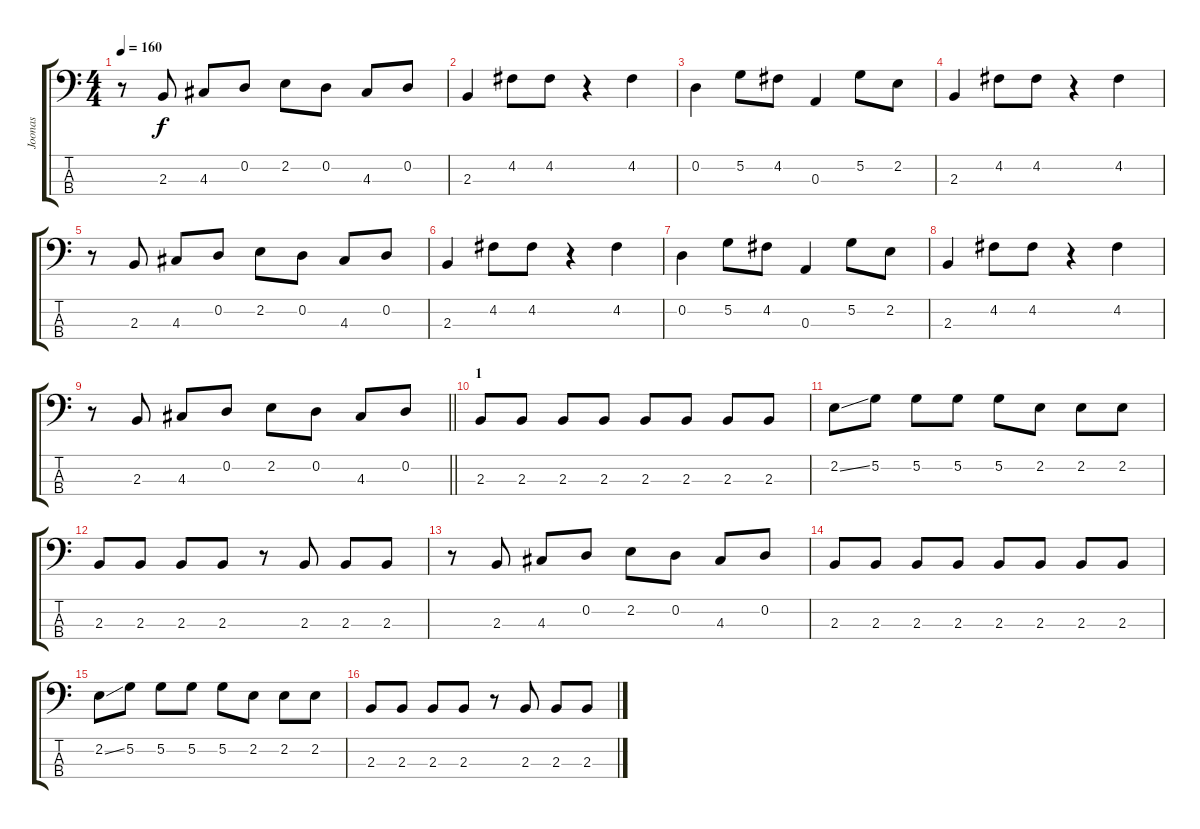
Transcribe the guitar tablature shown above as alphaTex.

\track ("Joonas" "Joonas") {instrument electricbasspick}
\staff {score tabs}
\tuning (G2 D2 A1 E1) {hide}
\ts (4 4)
\tempo 160
\clef f4
\ks c
r.8{dy f} 2.3.8 4.3.8 0.2.8 2.2.8 0.2.8 4.3.8 0.2.8 |
2.3.4 4.2.8 4.2.8 r.4 4.2.4 |
0.2.4 5.2.8 4.2.8 0.3.4 5.2.8 2.2.8 |
2.3.4 4.2.8 4.2.8 r.4 4.2.4 |
r.8 2.3.8 4.3.8 0.2.8 2.2.8 0.2.8 4.3.8 0.2.8 |
2.3.4 4.2.8 4.2.8 r.4 4.2.4 |
0.2.4 5.2.8 4.2.8 0.3.4 5.2.8 2.2.8 |
2.3.4 4.2.8 4.2.8 r.4 4.2.4 |
\barLineRight lightlight
r.8 2.3.8 4.3.8 0.2.8 2.2.8 0.2.8 4.3.8 0.2.8 |
\section ("" "1")
2.3.8 2.3.8 2.3.8 2.3.8 2.3.8 2.3.8 2.3.8 2.3.8 |
2.2{ss}.8 5.2.8 5.2.8 5.2.8 5.2.8 2.2.8 2.2.8 2.2.8 |
2.3.8 2.3.8 2.3.8 2.3.8 r.8 2.3.8 2.3.8 2.3.8 |
r.8 2.3.8 4.3.8 0.2.8 2.2.8 0.2.8 4.3.8 0.2.8 |
2.3.8 2.3.8 2.3.8 2.3.8 2.3.8 2.3.8 2.3.8 2.3.8 |
2.2{ss}.8 5.2.8 5.2.8 5.2.8 5.2.8 2.2.8 2.2.8 2.2.8 |
2.3.8 2.3.8 2.3.8 2.3.8 r.8 2.3.8 2.3.8 2.3.8
